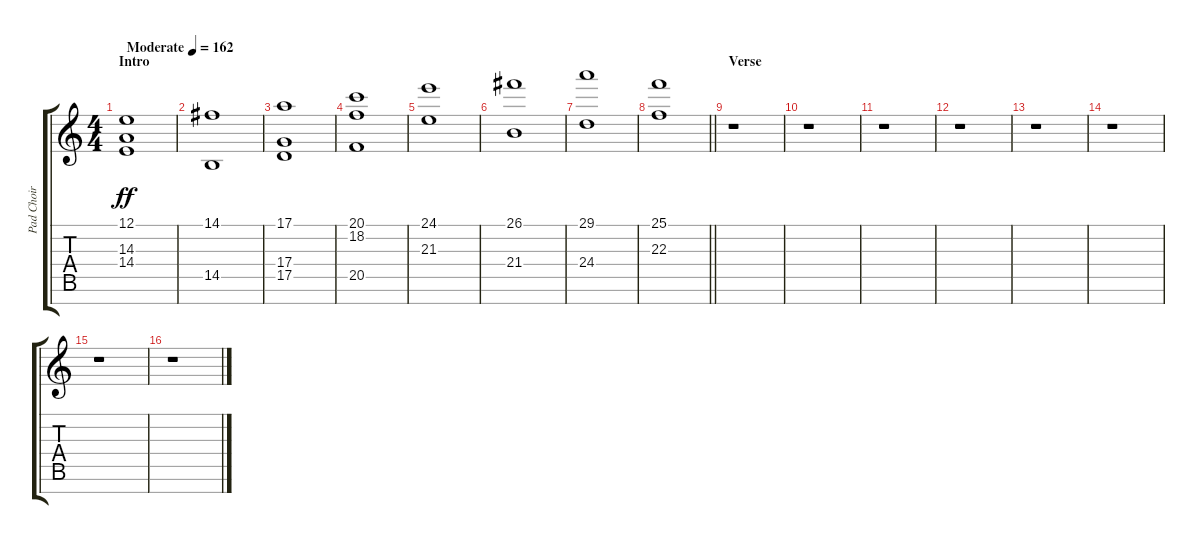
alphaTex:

\track ("Pad Choir" "Pad Choir") {instrument synthvoice}
\staff {score tabs}
\tuning (E4 B3 G3 D3 A2 E2 B1) {hide}
\ts (4 4)
\section ("" "Intro")
\tempo (162 "Moderate")
\clef g2
\ks c
(12.1 14.3 14.4).1{dy ff instrument synthvoice} |
(14.1 14.5).1 |
(17.1 17.4 17.5).1 |
(20.1 18.2 20.5).1 |
(24.1 21.3).1 |
(26.1 21.4).1 |
(29.1 24.4).1 |
\barLineRight lightlight
(25.1 22.3).1 |
\section ("" "Verse")
r.1 |
r.1 |
r.1 |
r.1 |
r.1 |
r.1 |
r.1 |
r.1
